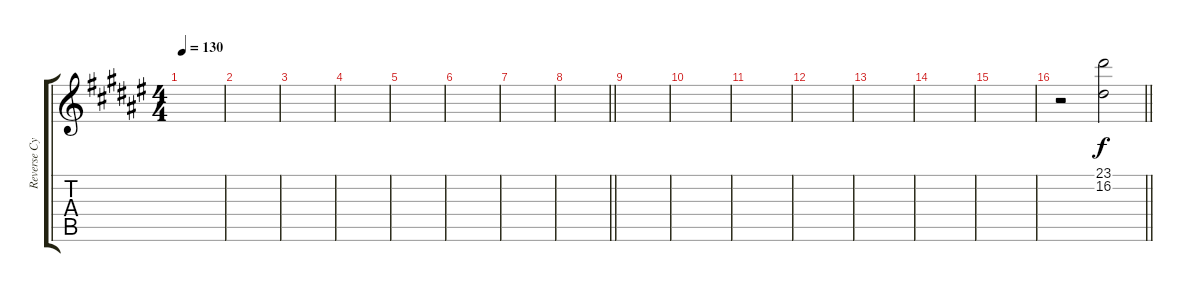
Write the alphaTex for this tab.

\track ("Reverse Cymbal/Effects" "Reverse Cy") {instrument reversecymbal}
\staff {score tabs}
\tuning (E4 B3 G3 D3 A2 E2) {hide}
\ts (4 4)
\tempo 130
\clef g2
\ks d#minor
|
|
|
|
|
|
|
\barLineRight lightlight
|
|
|
|
|
|
|
|
\barLineRight lightlight
r.2 (23.1 16.2).2
